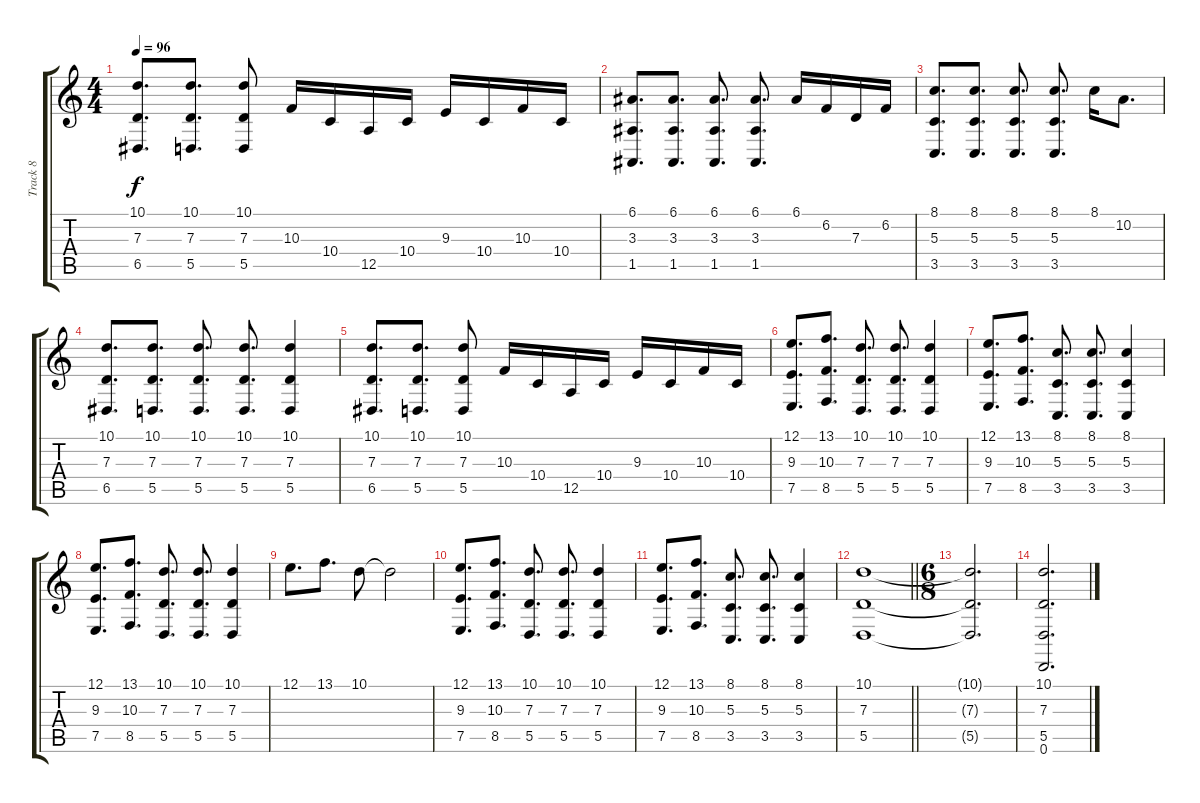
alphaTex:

\track ("Track 8" "Track 8") {instrument tubularbells}
\staff {score tabs}
\tuning (E4 B3 G3 D3 A2 D2) {hide}
\ts (4 4)
\tempo 96
\clef g2
\ks c
(10.1 7.3 6.5).8{d dy f} (10.1 7.3 5.5).8{d} (10.1 7.3 5.5).8 10.3.16 10.4.16 12.5.16 10.4.16 9.3.16 10.4.16 10.3.16 10.4.16 |
(6.1 3.3 1.5).8{d} (6.1 3.3 1.5).8{d} (6.1 3.3 1.5).8{d} (6.1 3.3 1.5).8{d} 6.1.16 6.2.16 7.3.16 6.2.16 |
(8.1 5.3 3.5).8{d} (8.1 5.3 3.5).8{d} (8.1 5.3 3.5).8{d} (8.1 5.3 3.5).8{d} 8.1.16 10.2.8{d} |
(10.1 7.3 6.5).8{d} (10.1 7.3 5.5).8{d} (10.1 7.3 5.5).8{d} (10.1 7.3 5.5).8{d} (10.1 7.3 5.5).4 |
(10.1 7.3 6.5).8{d} (10.1 7.3 5.5).8{d} (10.1 7.3 5.5).8 10.3.16 10.4.16 12.5.16 10.4.16 9.3.16 10.4.16 10.3.16 10.4.16 |
(12.1 9.3 7.5).8{d} (13.1 10.3 8.5).8{d} (10.1 7.3 5.5).8{d} (10.1 7.3 5.5).8{d} (10.1 7.3 5.5).4 |
(12.1 9.3 7.5).8{d} (13.1 10.3 8.5).8{d} (8.1 5.3 3.5).8{d} (8.1 5.3 3.5).8{d} (8.1 5.3 3.5).4 |
(12.1 9.3 7.5).8{d} (13.1 10.3 8.5).8{d} (10.1 7.3 5.5).8{d} (10.1 7.3 5.5).8{d} (10.1 7.3 5.5).4 |
12.1.8{d} 13.1.8{d} 10.1.8 10.1{t}.2 |
(12.1 9.3 7.5).8{d} (13.1 10.3 8.5).8{d} (10.1 7.3 5.5).8{d} (10.1 7.3 5.5).8{d} (10.1 7.3 5.5).4 |
(12.1 9.3 7.5).8{d} (13.1 10.3 8.5).8{d} (8.1 5.3 3.5).8{d} (8.1 5.3 3.5).8{d} (8.1 5.3 3.5).4 |
\barLineRight lightlight
(10.1 7.3 5.5).1 |
\ts (6 8)
(10.1{t} 7.3{t} 5.5{t}).2{d} |
(10.1 7.3 5.5 0.6).2{d volume 13 instrument tubularbells}
